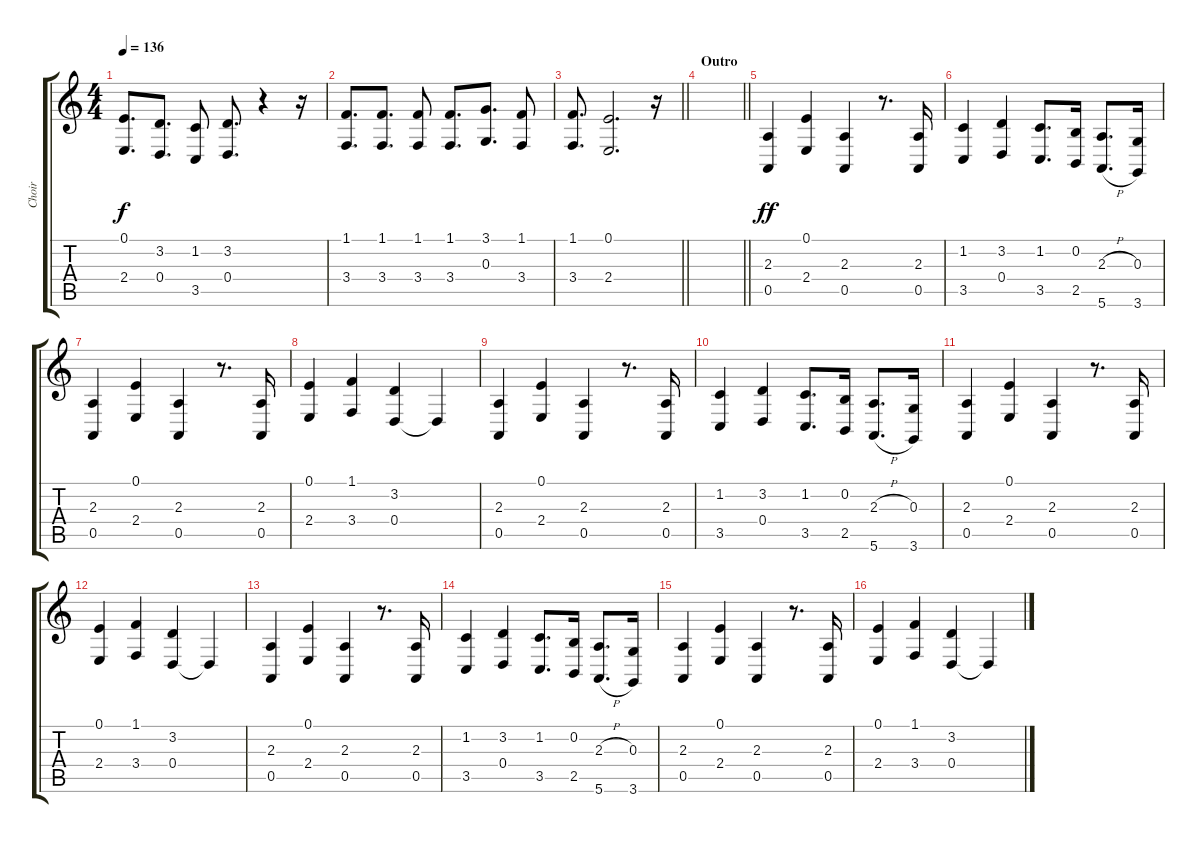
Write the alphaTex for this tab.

\track ("Choir" "Choir") {instrument pad7halo}
\staff {score tabs}
\tuning (E4 B3 G3 D3 A2 E2) {hide}
\ts (4 4)
\tempo 136
\clef g2
\ks c
(0.1 2.4).8{d dy f} (3.2 0.4).8{d} (1.2 3.5).8 (3.2 0.4).8{d} r.4 r.16 |
(1.1 3.4).8{d} (1.1 3.4).8{d} (1.1 3.4).8 (1.1 3.4).8{d} (3.1 0.3).8{d} (1.1 3.4).8 |
\barLineRight lightlight
(1.1 3.4).8{d} (0.1 2.4).2{d} r.16 |
\section ("" "Outro")
\barLineRight lightlight
|
(2.3 0.5).4{dy ff} (0.1 2.4).4 (2.3 0.5).4 r.8{d} (2.3 0.5).16 |
(1.2 3.5).4 (3.2 0.4).4 (1.2 3.5).8{d} (0.2 2.5).16 (2.3{h} 5.6{h}).8{d} (0.3 3.6).16 |
(2.3 0.5).4 (0.1 2.4).4 (2.3 0.5).4 r.8{d} (2.3 0.5).16 |
(0.1 2.4).4 (1.1 3.4).4 (3.2 0.4).4 0.4{t}.4 |
(2.3 0.5).4 (0.1 2.4).4 (2.3 0.5).4 r.8{d} (2.3 0.5).16 |
(1.2 3.5).4 (3.2 0.4).4 (1.2 3.5).8{d} (0.2 2.5).16 (2.3{h} 5.6{h}).8{d} (0.3 3.6).16 |
(2.3 0.5).4 (0.1 2.4).4 (2.3 0.5).4 r.8{d} (2.3 0.5).16 |
(0.1 2.4).4 (1.1 3.4).4 (3.2 0.4).4 0.4{t}.4 |
(2.3 0.5).4 (0.1 2.4).4 (2.3 0.5).4 r.8{d} (2.3 0.5).16 |
(1.2 3.5).4 (3.2 0.4).4 (1.2 3.5).8{d} (0.2 2.5).16 (2.3{h} 5.6{h}).8{d} (0.3 3.6).16 |
(2.3 0.5).4 (0.1 2.4).4 (2.3 0.5).4 r.8{d} (2.3 0.5).16 |
(0.1 2.4).4 (1.1 3.4).4 (3.2 0.4).4 0.4{t}.4
